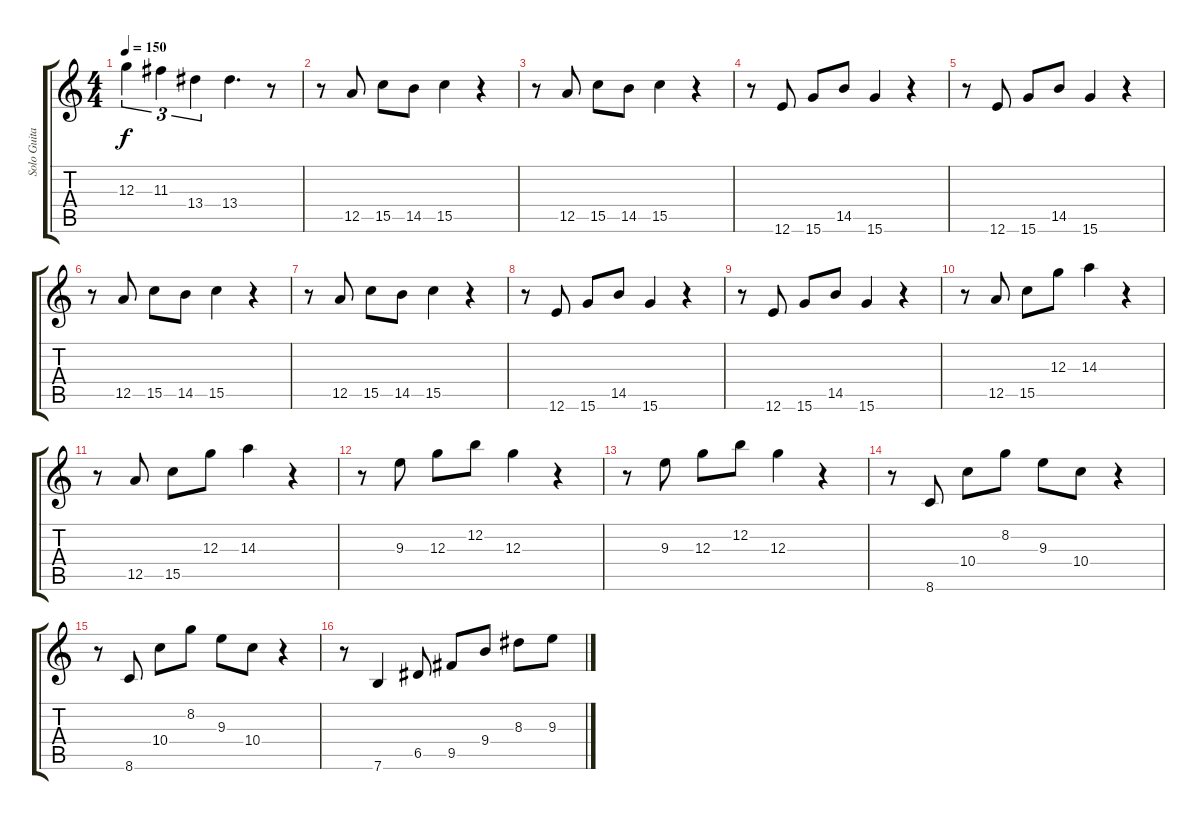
\track ("Solo Guitar" "Solo Guita") {instrument overdrivenguitar}
\staff {score tabs}
\tuning (E4 B3 G3 D3 A2 E2) {hide}
\ts (4 4)
\tempo 150
\clef g2
\ks c
12.3.4{tu (3 2) dy f} 11.3.4{tu (3 2)} 13.4.4{tu (3 2)} 13.4.4{d} r.8 |
r.8 12.5.8 15.5.8 14.5.8 15.5.4 r.4 |
r.8 12.5.8 15.5.8 14.5.8 15.5.4 r.4 |
r.8 12.6.8 15.6.8 14.5.8 15.6.4 r.4 |
r.8 12.6.8 15.6.8 14.5.8 15.6.4 r.4 |
r.8 12.5.8 15.5.8 14.5.8 15.5.4 r.4 |
r.8 12.5.8 15.5.8 14.5.8 15.5.4 r.4 |
r.8 12.6.8 15.6.8 14.5.8 15.6.4 r.4 |
r.8 12.6.8 15.6.8 14.5.8 15.6.4 r.4 |
r.8 12.5.8 15.5.8 12.3.8 14.3.4 r.4 |
r.8 12.5.8 15.5.8 12.3.8 14.3.4 r.4 |
r.8 9.3.8 12.3.8 12.2.8 12.3.4 r.4 |
r.8 9.3.8 12.3.8 12.2.8 12.3.4 r.4 |
r.8 8.6.8 10.4.8 8.2.8 9.3.8 10.4.8 r.4 |
r.8 8.6.8 10.4.8 8.2.8 9.3.8 10.4.8 r.4 |
r.8 7.6.4 6.5.8 9.5.8 9.4.8 8.3.8 9.3.8
